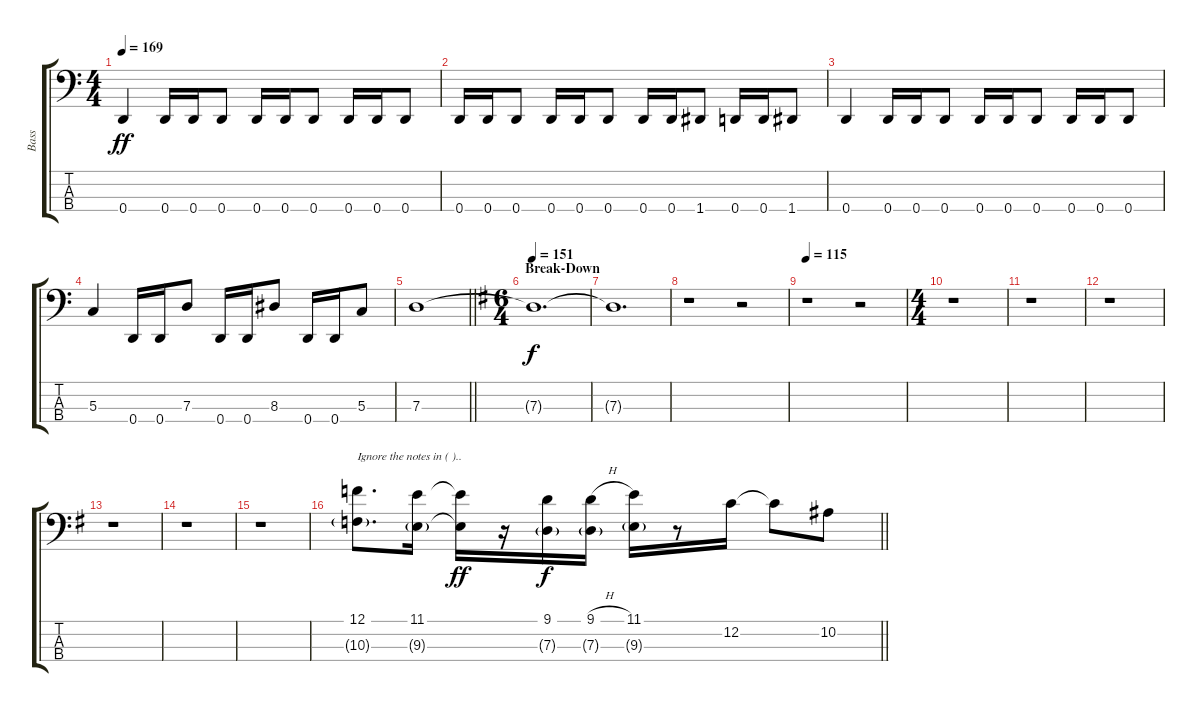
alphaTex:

\track ("Bass" "Bass") {instrument electricbassfinger}
\staff {score tabs}
\tuning (F2 C2 G1 D1) {hide}
\ts (4 4)
\tempo 169
\clef f4
\ks c
0.4.4{dy ff} 0.4.16 0.4.16 0.4.8 0.4.16 0.4.16 0.4.8 0.4.16 0.4.16 0.4.8 |
0.4.16 0.4.16 0.4.8 0.4.16 0.4.16 0.4.8 0.4.16 0.4.16 1.4.8 0.4.16 0.4.16 1.4.8 |
0.4.4 0.4.16 0.4.16 0.4.8 0.4.16 0.4.16 0.4.8 0.4.16 0.4.16 0.4.8 |
5.3.4 0.4.16 0.4.16 7.3.8 0.4.16 0.4.16 8.3.8 0.4.16 0.4.16 5.3.8 |
\barLineRight lightlight
7.3.1 |
\ts (6 4)
\section ("" "Break-Down")
\tempo 151
\ks g
7.3{t}.1{d dy f} |
7.3{t}.1{d} |
r.1 r.2 |
\tempo 115
r.1 r.2 |
\ts (4 4)
r.1 |
r.1 |
r.1 |
r.1 |
r.1 |
r.1 |
\barLineRight lightlight
(12.1 10.3{g}).8{d txt "Ignore the notes in ( ).. "} (11.1 9.3{g}).16 (11.1{t} 9.3{t}).16{dy ff} r.16 (9.1 7.3{g}).16{dy f} (9.1{h} 7.3{g}).16 (11.1 9.3{g}).16 r.8 12.2.16 12.2{t}.8 10.2.8
